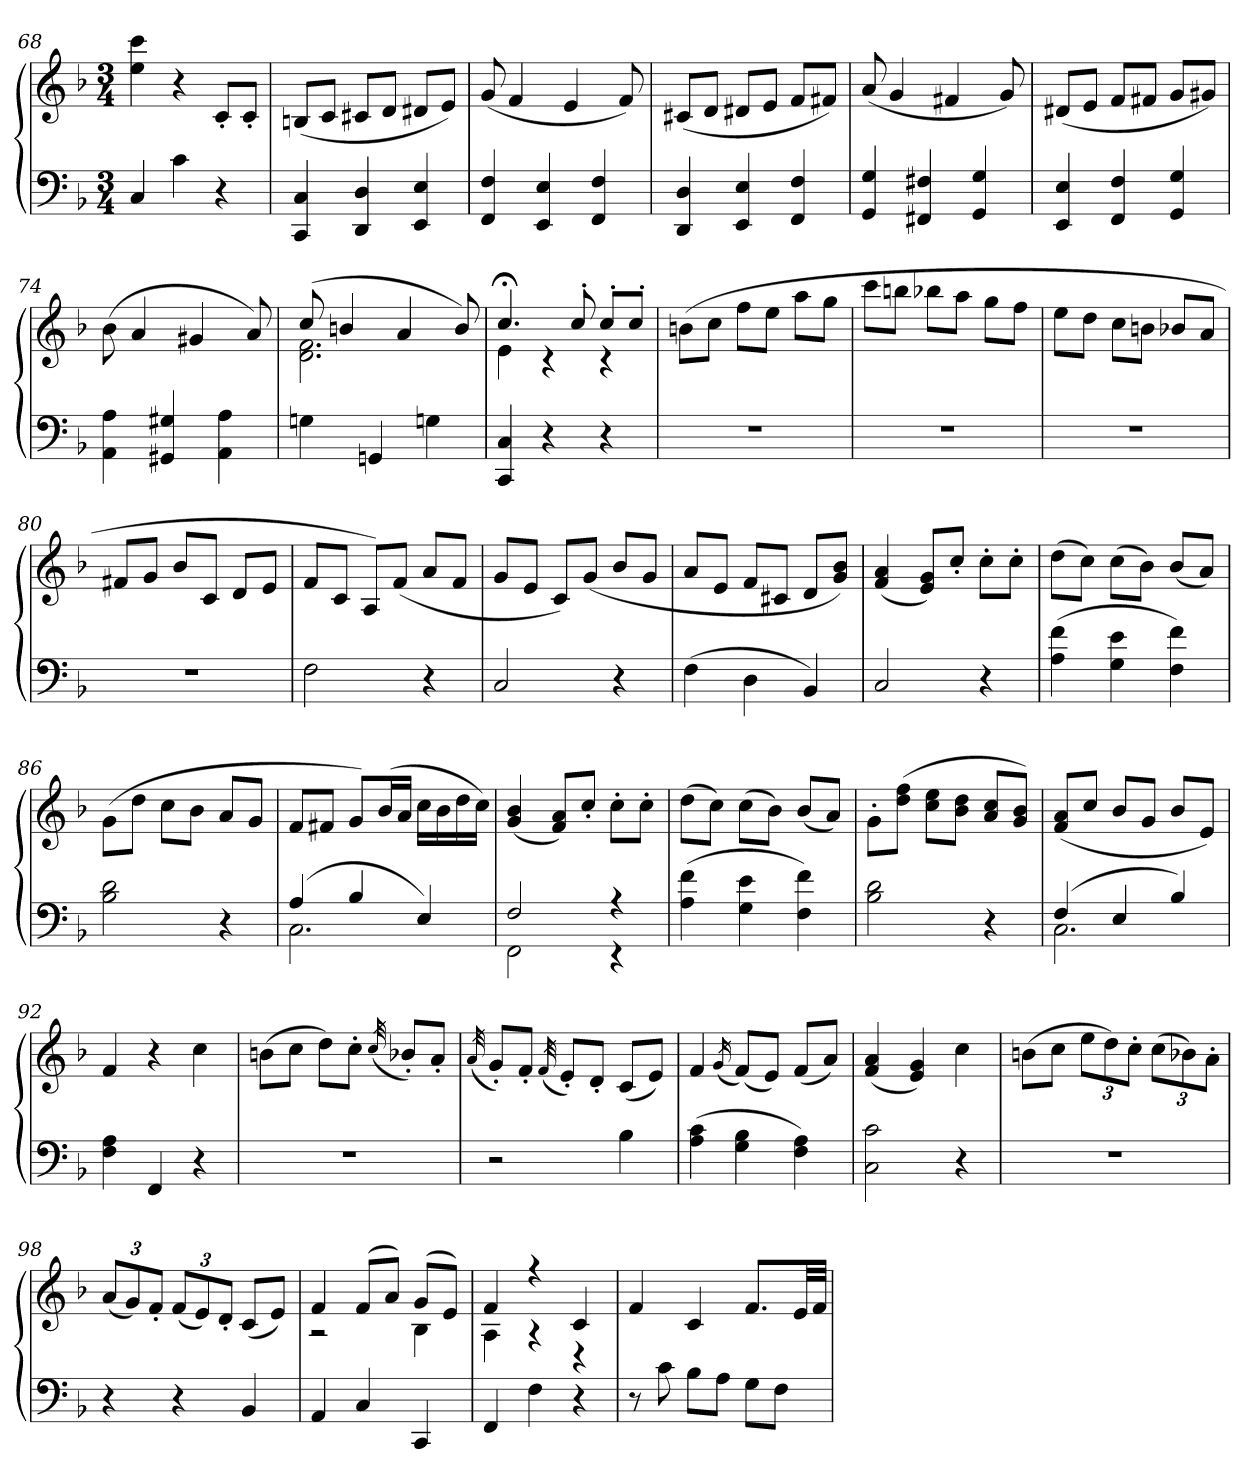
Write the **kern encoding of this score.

**kern	**kern
*part1	*part1
*staff2	*staff1
*clefF4	*clefG2
*k[b-]	*k[b-]
*M3/4	*M3/4
=68	=68
4C	4ee 4ccc
4c	4r
4r	8c'L
.	8c'J
=69	=69
4CC 4C	(8BnL
.	8cJ
4DD 4D	8c#XL
.	8dJ
4EE 4E	8d#XL
.	8eJ)
=70	=70
4FF 4F	(8g
.	4f
4EE 4E	.
.	4e
4FF 4F	.
.	8f)
=71	=71
4DD 4D	(8c#XL
.	8dJ
4EE 4E	8d#XL
.	8eJ
4FF 4F	8fL
.	8f#XJ)
=72	=72
4GG 4G	(8a
.	4g
4FF#X 4F#X	.
.	4f#X
4GG 4G	.
.	8g)
=73	=73
4EE 4E	(8d#XL
.	8eJ
4FF 4F	8fL
.	8f#XJ
4GG 4G	8gL
.	8g#XJ)
=74	=74
4AA 4A	(8b-
.	4a
4GG#X 4G#X	.
.	4g#X
4AA 4A	.
.	8a)
=75	=75
*	*^
4Gn	(8cc	2.d 2.f
.	4bn	.
4GGn	.	.
.	4a	.
4Gn	.	.
.	8b)	.
=76	=76	=76
4CC 4C	4.cc;<	4e
4r	.	4r
.	8cc'	.
4r	8cc'L	4r
.	8cc'J	.
*	*v	*v
=77	=77
2.r	(8bnL
.	8ccJ
.	8ffL
.	8eeJ
.	8aaL
.	8ggJ
=78	=78
2.r	8cccL
.	8bbnJ
.	8bb-XL
.	8aaJ
.	8ggL
.	8ffJ
=79	=79
2.r	8eeL
.	8ddJ
.	8ccL
.	8bnJ
.	8b-XL
.	8aJ
=80	=80
2.r	8f#XL
.	8gJ
.	8b-L
.	8cJ
.	8dL
.	8eJ
=81	=81
2F	8fL
.	8cJ
.	8AL)
.	(8fJ
4r	8aL
.	8fJ
=82	=82
2C	8gL
.	8eJ
.	8cL)
.	(8gJ
4r	8b-L
.	8gJ
=83	=83
(4F	8aL
.	8eJ
4D	8fL
.	8c#XJ
4BB-)	8dL
.	8g 8b-J)
=84	=84
2C	(4f 4a
.	8e 8gL)
.	8cc'J
4r	8cc'L
.	8cc'J
=85	=85
(4A 4f	(8ddL
.	8ccJ)
4G 4e	(8ccL
.	8b-J)
4F 4f)	(8b-L
.	8aJ)
=86	=86
2B- 2d	(8gL
.	8ddJ
.	8ccL
.	8b-J
4r	8aL
.	8gJ
=87	=87
*^	*
(4A	2.C	8fL
.	.	8f#XJ
4B-	.	8gL)
.	.	(16b-L
.	.	16aJJ
4E)	.	16ccLL
.	.	16b-
.	.	16dd
.	.	16ccJJ)
=88	=88	=88
2F	2FF	(4g 4b-
.	.	8f 8aL)
.	.	8cc'J
4r	4r	8cc'L
.	.	8cc'J
*v	*v	*
=89	=89
(4A 4f	(8ddL
.	8ccJ)
4G 4e	(8ccL
.	8b-J)
4F 4f)	(8b-L
.	8aJ)
=90	=90
2B- 2d	8g'L
.	(8dd 8ffJ
.	8cc 8eeL
.	8b- 8ddJ
4r	8a 8ccL
.	8g 8b-J)
=91	=91
*^	*
(4F	2.C	(8f 8aL
.	.	8ccJ
4E	.	8b-L
.	.	8gJ
4B-)	.	8b-L
.	.	8eJ)
*v	*v	*
=92	=92
4F 4A	4f
4FF	4r
4r	4cc
=93	=93
2.r	(8bnL
.	8ccJ
.	8ddL)
.	8cc'J
.	(32qcc
.	8b-X'L)
.	8a'J
=94	=94
.	(32qa
2r	8g'L)
.	8f'J
.	(32qf
.	8e'L)
.	8d'J
4B-	(8cL
.	8eJ)
=95	=95
(4A 4c	4f
.	(16qg
4G 4B-	(8fL)
.	8eJ)
4F 4A)	(8fL
.	8aJ)
=96	=96
2C 2c	(4f 4a
.	4e 4g)
4r	4cc
=97	=97
2.r	(8bnL
.	8ccJ
.	12eeL
.	12dd)
.	12cc'J
.	(12ccL
.	12b-X)
.	12a'J
=98	=98
4r	(12aL
.	12g)
.	12f'J
4r	(12fL
.	12e)
.	12d'J
4BB-	(8cL
.	8eJ)
=99	=99
*	*^
4AA	4f	2r
4C	(8fL	.
.	8aJ)	.
4CC	(8gL	4B-
.	8eJ)	.
=100	=100	=100
4FF	4f	4A
4F	4r	4r
4r	4c	4r
*	*v	*v
=101	=101
8r	4f
8c	.
8B-L	4c
8AJ	.
8GL	8.fL
8FJ	.
.	32eLL
.	32fJJJ
=	=
*-	*-
